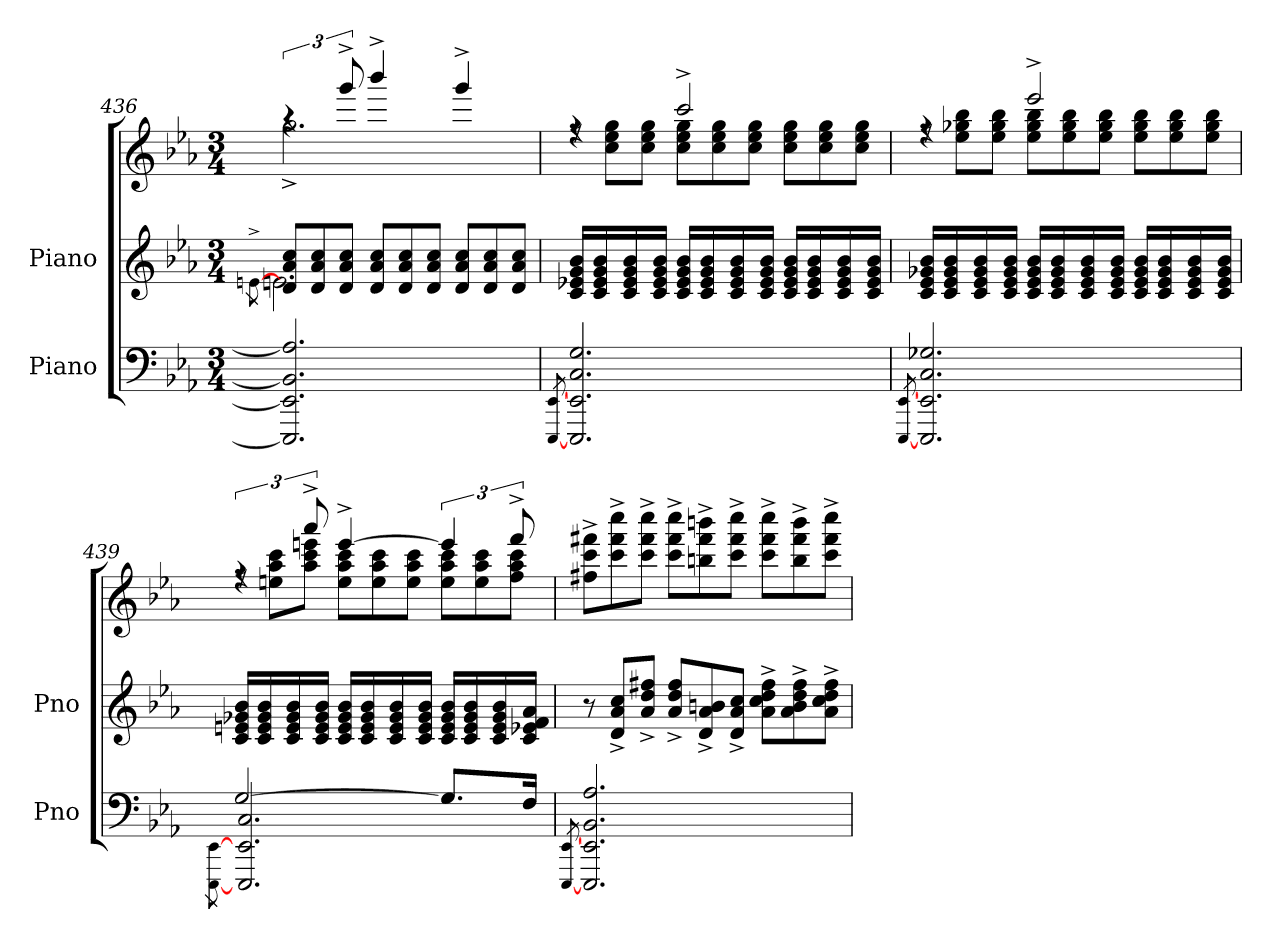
**kern	**kern	**kern	**dynam
*part2	*part1	*part1	*part1
*staff3	*staff2	*staff1	*staff1/2
*I"Piano	*I"Piano	*	*
*I'Pno	*I'Pno	*	*
!!LO:PB:g=z
*clefF4	*clefG2	*clefG2	*
*k[b-e-a-]	*k[b-e-a-]	*k[b-e-a-]	*
*M3/4	*M3/4	*M3/4	*
=436	=436	=436	=436
*	*^	*	*
.	.	[8qen^\	.	.
*	*v	*v	*	*
*	*Xtuplet	*	*
*	*^	*^	*
!	!	!	!	!	!LO:DY:b=2
2.EEE-/] 2.EE-/] 2.BB-/] 2.A-/]	12d/ 12a-/ 12cc/L	2.e\	6raa	2.gg^\	other-dynamics
.	12d/ 12a-/ 12cc/	.	.	.	.
.	12d/ 12a-/ 12cc/J	.	12ggg^/	.	.
.	12d/ 12a-/ 12cc/L	.	4bbb-^/	.	.
.	12d/ 12a-/ 12cc/	.	.	.	.
.	12d/ 12a-/ 12cc/J	.	.	.	.
.	12d/ 12a-/ 12cc/L	.	4ggg^/	.	.
.	12d/ 12a-/ 12cc/	.	.	.	.
.	12d/ 12a-/ 12cc/J	.	.	.	.
*	*v	*v	*	*	*
=437	=437	=437	=437	=437
[8qEEE-/ [8qEE-/	.	.	.	.
*	*	*	*Xtuplet	*
2.EEE-/ 2.EE-/ 2.C/ 2.G/	16c/ 16e-X/ 16g/ 16b-/LL	4rff	12rff	.
.	16c/ 16e-/ 16g/ 16b-/	.	.	.
.	.	.	12cc\ 12ee-\ 12gg\L	.
.	16c/ 16e-/ 16g/ 16b-/	.	.	.
.	.	.	12cc\ 12ee-\ 12gg\J	.
.	16c/ 16e-/ 16g/ 16b-/JJ	.	.	.
.	16c/ 16e-/ 16g/ 16b-/LL	2ccc^/	12cc\ 12ee-\ 12gg\L	.
.	16c/ 16e-/ 16g/ 16b-/	.	.	.
.	.	.	12cc\ 12ee-\ 12gg\	.
.	16c/ 16e-/ 16g/ 16b-/	.	.	.
.	.	.	12cc\ 12ee-\ 12gg\J	.
.	16c/ 16e-/ 16g/ 16b-/JJ	.	.	.
.	16c/ 16e-/ 16g/ 16b-/LL	.	12cc\ 12ee-\ 12gg\L	.
.	16c/ 16e-/ 16g/ 16b-/	.	.	.
.	.	.	12cc\ 12ee-\ 12gg\	.
.	16c/ 16e-/ 16g/ 16b-/	.	.	.
.	.	.	12cc\ 12ee-\ 12gg\J	.
.	16c/ 16e-/ 16g/ 16b-/JJ	.	.	.
!!LO:LB:g=z	!!
=438	=438	=438	=438	=438
[8qEEE-/ [8qEE-/	.	.	.	.
2.EEE-/ 2.EE-/ 2.C/ 2.G-X/	16c/ 16e-/ 16g-X/ 16b-/LL	4rff	12rff	.
.	16c/ 16e-/ 16g-/ 16b-/	.	.	.
.	.	.	12ee-\ 12gg-X\ 12bb-\L	.
.	16c/ 16e-/ 16g-/ 16b-/	.	.	.
.	.	.	12ee-\ 12gg-\ 12bb-\J	.
.	16c/ 16e-/ 16g-/ 16b-/JJ	.	.	.
.	16c/ 16e-/ 16g-/ 16b-/LL	2eee-^/	12ee-\ 12gg-\ 12bb-\L	.
.	16c/ 16e-/ 16g-/ 16b-/	.	.	.
.	.	.	12ee-\ 12gg-\ 12bb-\	.
.	16c/ 16e-/ 16g-/ 16b-/	.	.	.
.	.	.	12ee-\ 12gg-\ 12bb-\J	.
.	16c/ 16e-/ 16g-/ 16b-/JJ	.	.	.
.	16c/ 16e-/ 16g-/ 16b-/LL	.	12ee-\ 12gg-\ 12bb-\L	.
.	16c/ 16e-/ 16g-/ 16b-/	.	.	.
.	.	.	12ee-\ 12gg-\ 12bb-\	.
.	16c/ 16e-/ 16g-/ 16b-/	.	.	.
.	.	.	12ee-\ 12gg-\ 12bb-\J	.
.	16c/ 16e-/ 16g-/ 16b-/JJ	.	.	.
!!LO:LB:g=z	!!
=439	=439	=439	=439	=439
*^	*	*	*	*
qG!yy	[8qEEE-i\ [8qEE-i\	.	.	.	.
*	*	*	*tuplet	*Xtuplet	*
[2G/	2.EEE-/ 2.EE-/ 2.C/	16c/ 16en/ 16g-X/ 16b-/LL	6rff	12rff	.
.	.	16c/ 16e/ 16g-/ 16b-/	.	.	.
.	.	.	.	12een\ 12aa-\ 12ccc\L	.
.	.	16c/ 16e/ 16g-/ 16b-/	.	.	.
.	.	.	12aaa-^/	12aa-\ 12ccc\ 12eeen\J	.
.	.	16c/ 16e/ 16g-/ 16b-/JJ	.	.	.
.	.	16c/ 16e/ 16g-/ 16b-/LL	[4eee^/	12ee\ 12aa-\ 12ccc\L	.
.	.	16c/ 16e/ 16g-/ 16b-/	.	.	.
.	.	.	.	12ee\ 12aa-\ 12ccc\	.
.	.	16c/ 16e/ 16g-/ 16b-/	.	.	.
.	.	.	.	12ee\ 12aa-\ 12ccc\J	.
.	.	16c/ 16e/ 16g-/ 16b-/JJ	.	.	.
*	*	*	*tuplet	*Xtuplet	*
8.G/L]	.	16c/ 16e/ 16g-/ 16b-/LL	6eee/]	12ee\ 12aa-\ 12ccc\L	.
.	.	16c/ 16e/ 16g-/ 16b-/	.	.	.
.	.	.	.	12ee\ 12aa-\ 12ccc\	.
.	.	16c/ 16e/ 16g-/ 16b-/	.	.	.
.	.	.	12fff^/	12ff\ 12aa-\ 12ccc\J	.
16F/Jk	.	16c/ 16e-X/ 16f/ 16a-/JJ	.	.	.
*v	*v	*	*v	*v	*
=440	=440	=440	=440
[8qEEE-/ [8qEE-/	.	.	.
2.EEE-/ 2.EE-/ 2.BB-/ 2.A-/	12r	12ff#X\^ 12ccc\^ 12fff#X\^L	.
.	12d/^ 12a-/^ 12cc/^L	12ccc\^ 12fff#\^ 12cccc\^	.
.	12a-/^ 12dd/^ 12ff#X/^J	12ccc\^ 12fff#\^ 12cccc\^J	.
.	12a-/^ 12dd/^ 12ff#/^L	12ccc\^ 12fff#\^ 12cccc\^L	.
.	12d/^ 12a-/^ 12bn/^	12bbn\^ 12fff#\^ 12bbbn\^	.
.	12d/^ 12a-/^ 12cc/^J	12ccc\^ 12fff#\^ 12cccc\^J	.
.	12a-\^ 12cc\^ 12dd\^ 12ff#\^L	12ccc\^ 12fff#\^ 12cccc\^L	.
.	12a-\^ 12b\^ 12dd\^ 12ff#\^	12bb\^ 12fff#\^ 12bbb\^	.
.	12a-\^ 12cc\^ 12dd\^ 12ff#\^J	12ccc\^ 12fff#\^ 12cccc\^J	.
=	=	=	=
*-	*-	*-	*-
